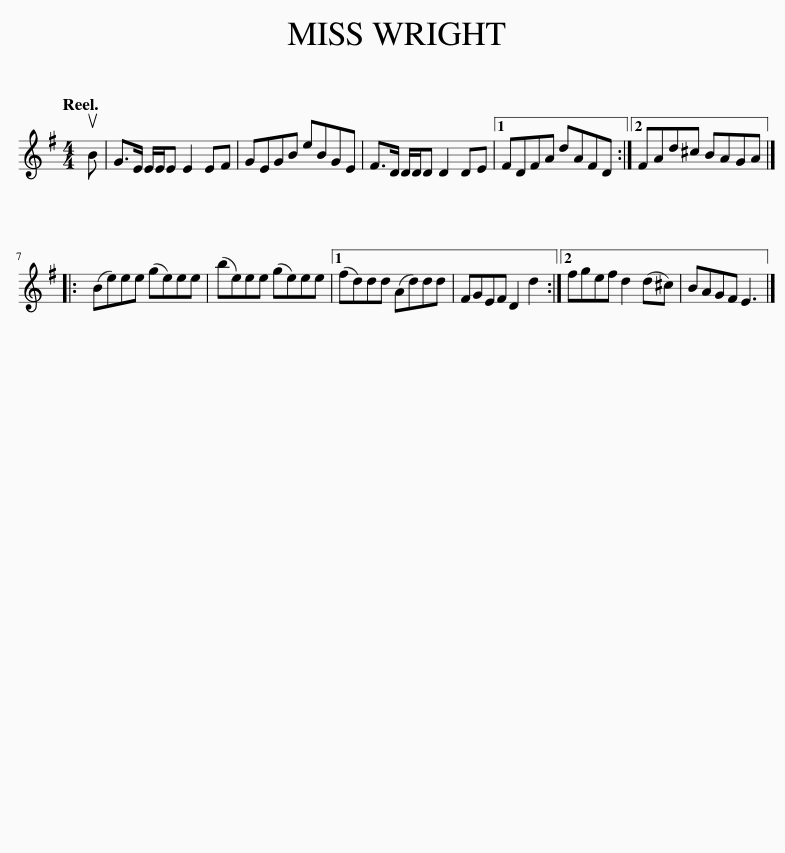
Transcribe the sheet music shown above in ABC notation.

X:1
L:1/8
Q:1/4=120
M:4/4
I:linebreak $
K:Emin
V:1 treble
V:1
 uB | G>E E/E/E E2 EF | GEGB eBGE | F>D D/D/D D2 DE |1 FDFA dAFD :|2 %5
 FAd^c BAGA |]:$ (Be)ee (ge)ee | (be)ee (ge)ee |1 (fd)dd (Ad)dd | FGEF D2 d2 :|2 %10
 fgef d2 (d^c) | BAGF E3 |] %12
